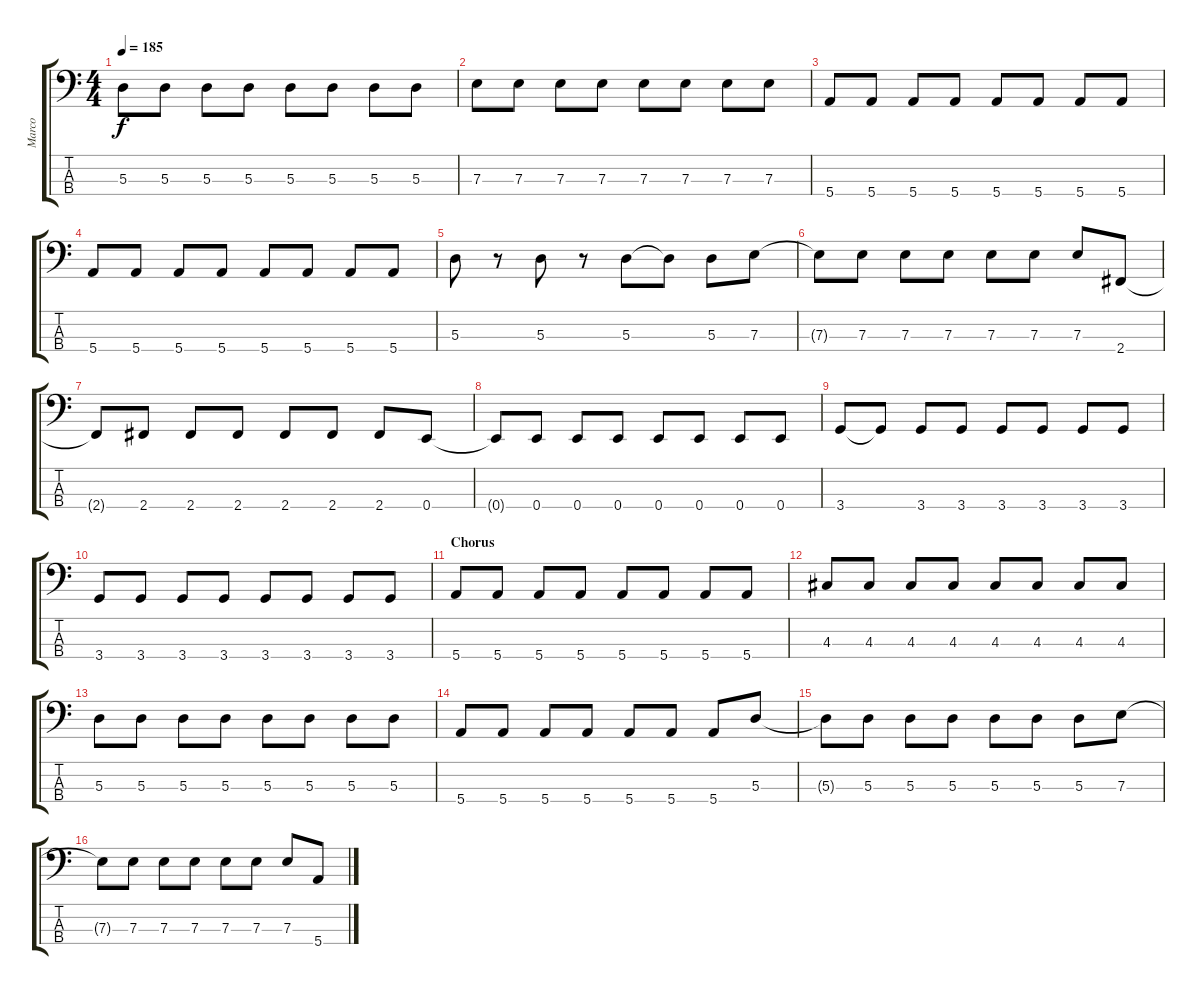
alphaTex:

\track ("Marco" "Marco") {instrument electricbassfinger}
\staff {score tabs}
\tuning (G2 D2 A1 E1) {hide}
\ts (4 4)
\tempo 185
\clef f4
\ks c
5.3.8{dy f} 5.3.8 5.3.8 5.3.8 5.3.8 5.3.8 5.3.8 5.3.8 |
7.3.8 7.3.8 7.3.8 7.3.8 7.3.8 7.3.8 7.3.8 7.3.8 |
5.4.8 5.4.8 5.4.8 5.4.8 5.4.8 5.4.8 5.4.8 5.4.8 |
5.4.8 5.4.8 5.4.8 5.4.8 5.4.8 5.4.8 5.4.8 5.4.8 |
5.3.8 r.8 5.3.8 r.8 5.3.8 5.3{t}.8 5.3.8 7.3.8 |
7.3{t}.8 7.3.8 7.3.8 7.3.8 7.3.8 7.3.8 7.3.8 2.4.8 |
2.4{t}.8 2.4.8 2.4.8 2.4.8 2.4.8 2.4.8 2.4.8 0.4.8 |
0.4{t}.8 0.4.8 0.4.8 0.4.8 0.4.8 0.4.8 0.4.8 0.4.8 |
3.4.8 3.4{t}.8 3.4.8 3.4.8 3.4.8 3.4.8 3.4.8 3.4.8 |
3.4.8 3.4.8 3.4.8 3.4.8 3.4.8 3.4.8 3.4.8 3.4.8 |
\section ("" "Chorus")
5.4.8 5.4.8 5.4.8 5.4.8 5.4.8 5.4.8 5.4.8 5.4.8 |
4.3.8 4.3.8 4.3.8 4.3.8 4.3.8 4.3.8 4.3.8 4.3.8 |
5.3.8 5.3.8 5.3.8 5.3.8 5.3.8 5.3.8 5.3.8 5.3.8 |
5.4.8 5.4.8 5.4.8 5.4.8 5.4.8 5.4.8 5.4.8 5.3.8 |
5.3{t}.8 5.3.8 5.3.8 5.3.8 5.3.8 5.3.8 5.3.8 7.3.8 |
7.3{t}.8 7.3.8 7.3.8 7.3.8 7.3.8 7.3.8 7.3.8 5.4.8
